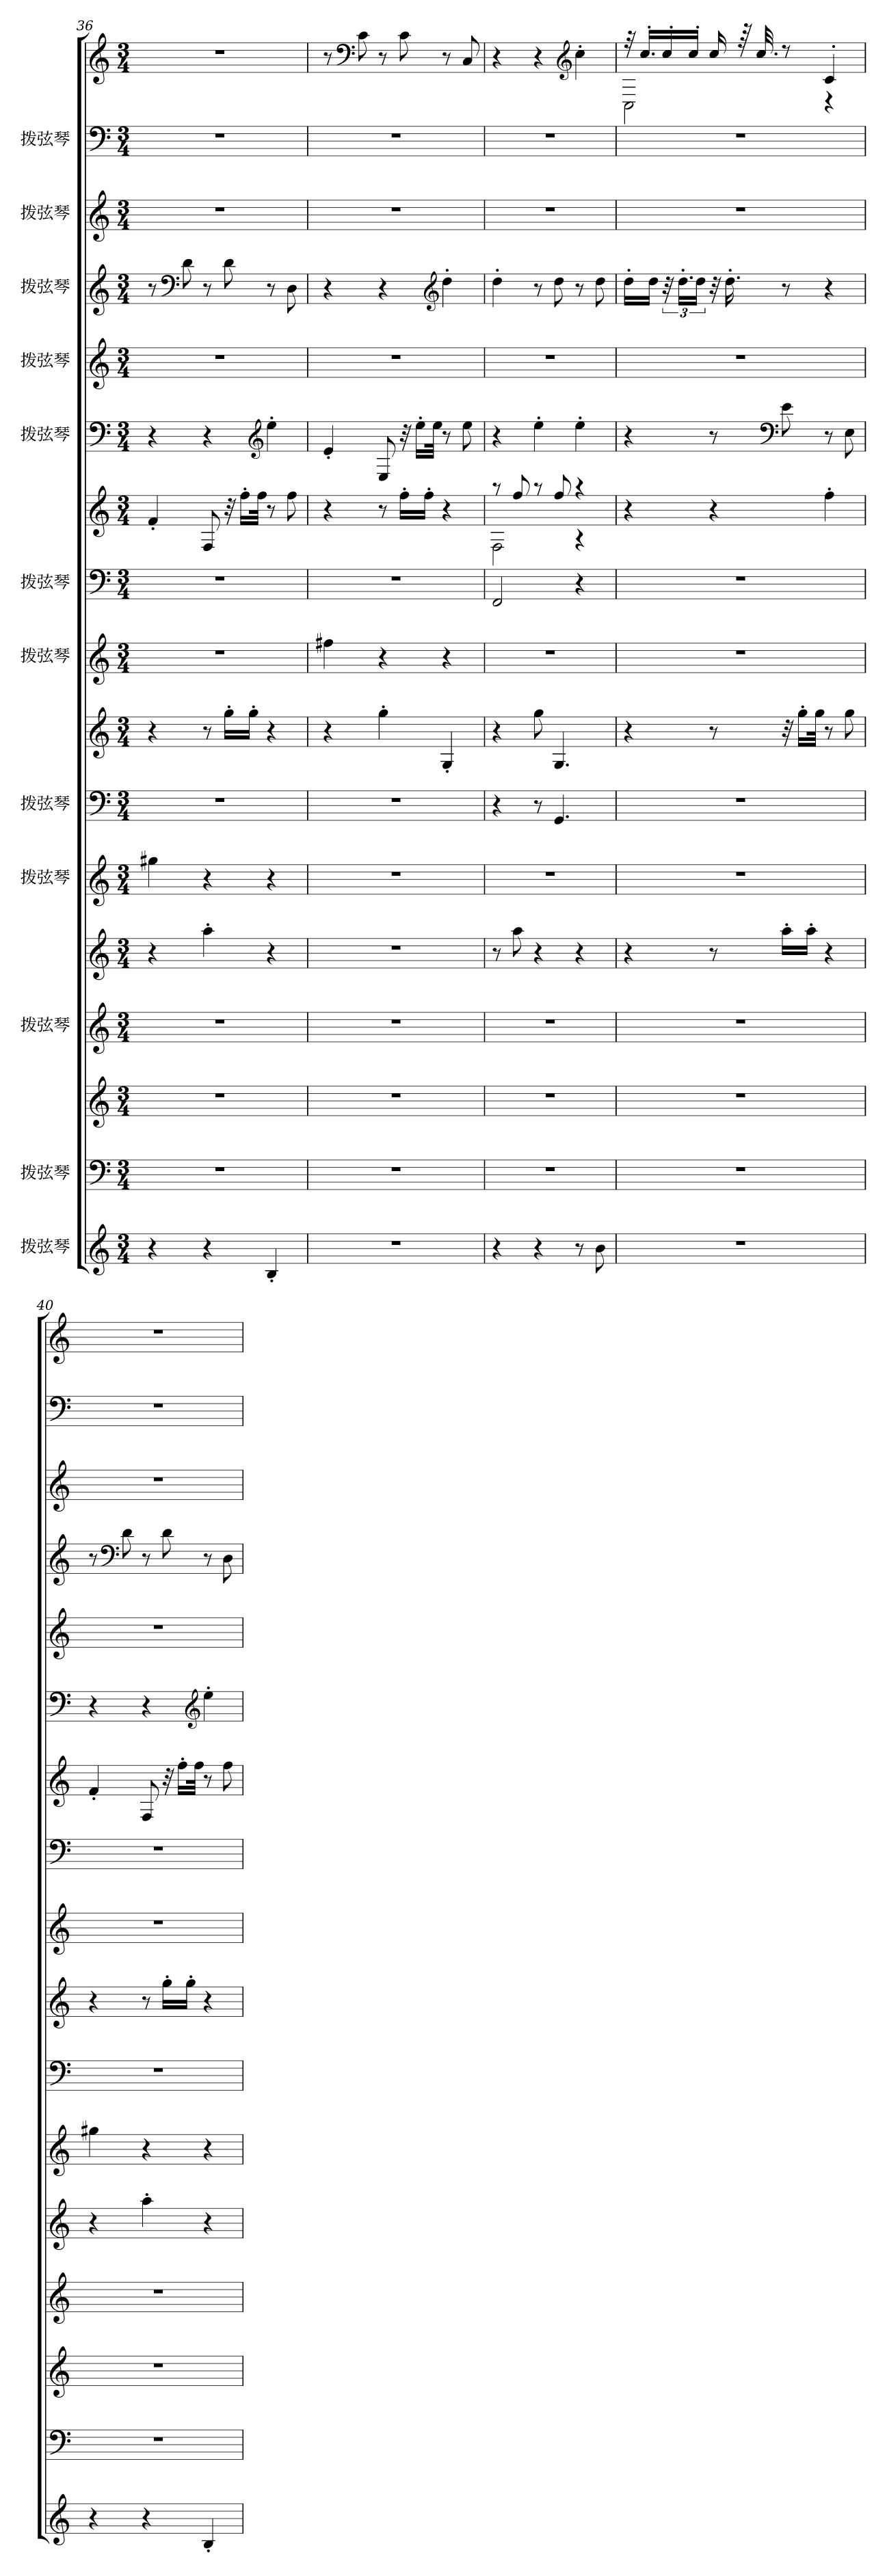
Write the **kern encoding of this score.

**kern	**kern	**kern	**kern	**kern	**kern	**kern	**kern	**kern	**kern	**kern	**kern	**kern	**kern	**kern	**kern	**kern
*part12	*part11	*part11	*part10	*part10	*part9	*part8	*part8	*part7	*part6	*part6	*part5	*part4	*part3	*part2	*part1	*part1
*staff17	*staff16	*staff15	*staff14	*staff13	*staff12	*staff11	*staff10	*staff9	*staff8	*staff7	*staff6	*staff5	*staff4	*staff3	*staff2	*staff1
*I"拨弦琴	*I"拨弦琴	*	*I"拨弦琴	*	*I"拨弦琴	*I"拨弦琴	*	*I"拨弦琴	*I"拨弦琴	*	*I"拨弦琴	*I"拨弦琴	*I"拨弦琴	*I"拨弦琴	*I"拨弦琴	*
!!LO:PB:g=z
*clefG2	*clefF4	*clefG2	*clefG2	*clefG2	*clefG2	*clefF4	*clefG2	*clefG2	*clefF4	*clefG2	*clefF4	*clefG2	*clefG2	*clefG2	*clefF4	*clefG2
*k[]	*k[]	*k[]	*k[]	*k[]	*k[]	*k[]	*k[]	*k[]	*k[]	*k[]	*k[]	*k[]	*k[]	*k[]	*k[]	*k[]
*M3/4	*M3/4	*M3/4	*M3/4	*M3/4	*M3/4	*M3/4	*M3/4	*M3/4	*M3/4	*M3/4	*M3/4	*M3/4	*M3/4	*M3/4	*M3/4	*M3/4
=36	=36	=36	=36	=36	=36	=36	=36	=36	=36	=36	=36	=36	=36	=36	=36	=36
4r	2.r	2.r	2.r	4r	4gg#X\	2.r	4r	2.r	2.r	4f'/	4r	2.r	8r	2.r	2.r	2.r
*	*	*	*	*	*	*	*	*	*	*	*	*	*clefF4	*	*	*
.	.	.	.	.	.	.	.	.	.	.	.	.	8d\	.	.	.
4r	.	.	.	4aa'\	4r	.	8r	.	.	8F/	4r	.	8r	.	.	.
.	.	.	.	.	.	.	16gg'\LL	.	.	32r	.	.	8d\	.	.	.
.	.	.	.	.	.	.	.	.	.	16ff'\LL	.	.	.	.	.	.
.	.	.	.	.	.	.	16gg'\JJ	.	.	.	.	.	.	.	.	.
.	.	.	.	.	.	.	.	.	.	32ff\JJk	.	.	.	.	.	.
*	*	*	*	*	*	*	*	*	*	*	*clefG2	*	*	*	*	*
4B'/	.	.	.	4r	4r	.	4r	.	.	8r	4ee'\	.	8r	.	.	.
.	.	.	.	.	.	.	.	.	.	8ff\	.	.	8D\	.	.	.
=37	=37	=37	=37	=37	=37	=37	=37	=37	=37	=37	=37	=37	=37	=37	=37	=37
2.r	2.r	2.r	2.r	2.r	2.r	2.r	4r	4ff#X\	2.r	4r	4e'/	2.r	4r	2.r	2.r	8r
*	*	*	*	*	*	*	*	*	*	*	*	*	*	*	*	*clefF4
.	.	.	.	.	.	.	.	.	.	.	.	.	.	.	.	8c\
.	.	.	.	.	.	.	4gg'\	4r	.	8r	8E/	.	4r	.	.	8r
.	.	.	.	.	.	.	.	.	.	16ff'\LL	32r	.	.	.	.	8c\
.	.	.	.	.	.	.	.	.	.	.	16ee'\LL	.	.	.	.	.
.	.	.	.	.	.	.	.	.	.	16ff'\JJ	.	.	.	.	.	.
.	.	.	.	.	.	.	.	.	.	.	32ee\JJk	.	.	.	.	.
*	*	*	*	*	*	*	*	*	*	*	*	*	*clefG2	*	*	*
.	.	.	.	.	.	.	4G'/	4r	.	4r	8r	.	4dd'\	.	.	8r
.	.	.	.	.	.	.	.	.	.	.	8ee\	.	.	.	.	8C/
=38	=38	=38	=38	=38	=38	=38	=38	=38	=38	=38	=38	=38	=38	=38	=38	=38
*	*	*	*	*	*	*	*	*	*	*^	*	*	*	*	*	*
4r	2.r	2.r	2.r	8r	2.r	4r	4r	2.r	2FF/	8r	2F\	4r	2.r	4dd'\	2.r	2.r	4r
.	.	.	.	8aa\	.	.	.	.	.	8ff/	.	.	.	.	.	.	.
4r	.	.	.	4r	.	8r	8gg\	.	.	8r	.	4ee'\	.	8r	.	.	4r
.	.	.	.	.	.	4.GG/	4.G/	.	.	8ff/	.	.	.	8dd\	.	.	.
*	*	*	*	*	*	*	*	*	*	*	*	*	*	*	*	*	*clefG2
8r	.	.	.	4r	.	.	.	.	4r	4r	4r	4ee'\	.	8r	.	.	4cc'\
8b\	.	.	.	.	.	.	.	.	.	.	.	.	.	8dd\	.	.	.
*	*	*	*	*	*	*	*	*	*	*v	*v	*	*	*	*	*	*
!!LO:PB:g=z
=39	=39	=39	=39	=39	=39	=39	=39	=39	=39	=39	=39	=39	=39	=39	=39	=39
*	*	*	*	*	*	*	*	*	*	*	*	*	*	*	*	*^
2.r	2.r	2.r	2.r	4r	2.r	2.r	4r	2.r	2.r	4r	4r	2.r	16dd'\LL	2.r	2.r	32r	2C\
.	.	.	.	.	.	.	.	.	.	.	.	.	.	.	.	16.cc'/LL	.
.	.	.	.	.	.	.	.	.	.	.	.	.	16dd\JJ	.	.	.	.
.	.	.	.	.	.	.	.	.	.	.	.	.	48r	.	.	16cc'/	.
.	.	.	.	.	.	.	.	.	.	.	.	.	24.dd'\LL	.	.	.	.
.	.	.	.	.	.	.	.	.	.	.	.	.	.	.	.	16cc'/JJ	.
.	.	.	.	.	.	.	.	.	.	.	.	.	24dd\JJ	.	.	.	.
.	.	.	.	8r	.	.	8r	.	.	4r	8r	.	32r	.	.	16cc/	.
.	.	.	.	.	.	.	.	.	.	.	.	.	16.dd'\	.	.	.	.
.	.	.	.	.	.	.	.	.	.	.	.	.	.	.	.	64r	.
.	.	.	.	.	.	.	.	.	.	.	.	.	.	.	.	32.cc/	.
*	*	*	*	*	*	*	*	*	*	*	*clefF4	*	*	*	*	*	*
.	.	.	.	16aa'\LL	.	.	32r	.	.	.	8e\	.	8r	.	.	8r	.
.	.	.	.	.	.	.	16gg'\LL	.	.	.	.	.	.	.	.	.	.
.	.	.	.	16aa'\JJ	.	.	.	.	.	.	.	.	.	.	.	.	.
.	.	.	.	.	.	.	32gg\JJk	.	.	.	.	.	.	.	.	.	.
.	.	.	.	4r	.	.	8r	.	.	4ff'\	8r	.	4r	.	.	4c'/	4r
.	.	.	.	.	.	.	8gg\	.	.	.	8E\	.	.	.	.	.	.
*	*	*	*	*	*	*	*	*	*	*	*	*	*	*	*	*v	*v
=40	=40	=40	=40	=40	=40	=40	=40	=40	=40	=40	=40	=40	=40	=40	=40	=40
4r	2.r	2.r	2.r	4r	4gg#X\	2.r	4r	2.r	2.r	4f'/	4r	2.r	8r	2.r	2.r	2.r
*	*	*	*	*	*	*	*	*	*	*	*	*	*clefF4	*	*	*
.	.	.	.	.	.	.	.	.	.	.	.	.	8d\	.	.	.
4r	.	.	.	4aa'\	4r	.	8r	.	.	8F/	4r	.	8r	.	.	.
.	.	.	.	.	.	.	16gg'\LL	.	.	32r	.	.	8d\	.	.	.
.	.	.	.	.	.	.	.	.	.	16ff'\LL	.	.	.	.	.	.
.	.	.	.	.	.	.	16gg'\JJ	.	.	.	.	.	.	.	.	.
.	.	.	.	.	.	.	.	.	.	32ff\JJk	.	.	.	.	.	.
*	*	*	*	*	*	*	*	*	*	*	*clefG2	*	*	*	*	*
4B'/	.	.	.	4r	4r	.	4r	.	.	8r	4ee'\	.	8r	.	.	.
.	.	.	.	.	.	.	.	.	.	8ff\	.	.	8D\	.	.	.
=	=	=	=	=	=	=	=	=	=	=	=	=	=	=	=	=
*-	*-	*-	*-	*-	*-	*-	*-	*-	*-	*-	*-	*-	*-	*-	*-	*-
